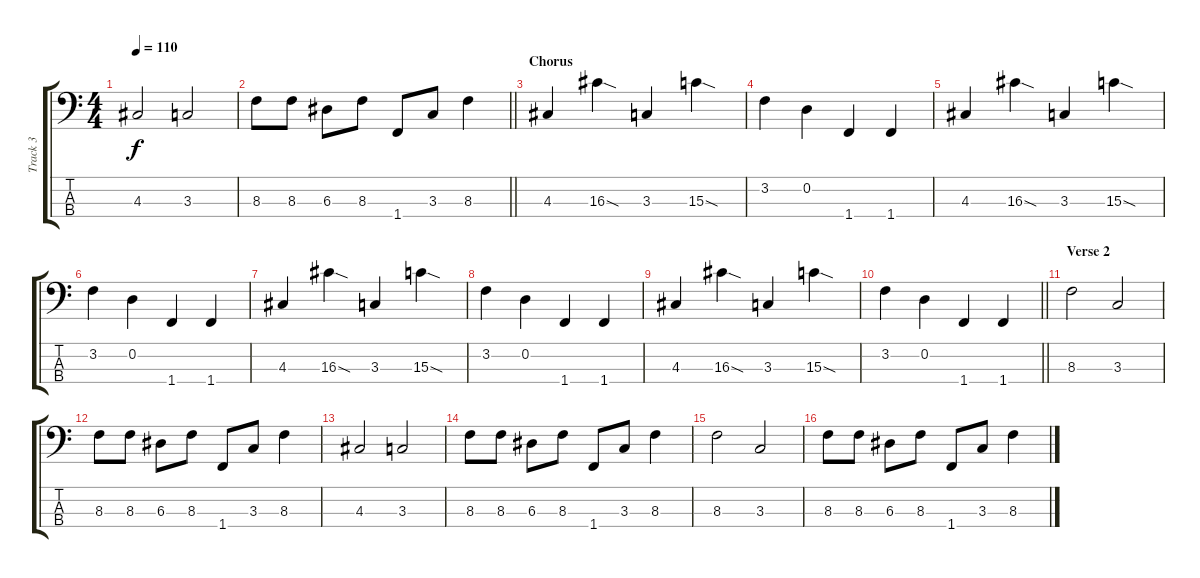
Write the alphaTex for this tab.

\track ("Track 3" "Track 3") {instrument electricbassfinger}
\staff {score tabs}
\tuning (G2 D2 A1 E1) {hide}
\ts (4 4)
\tempo 110
\clef f4
\ks c
4.3.2{dy f} 3.3.2 |
\barLineRight lightlight
8.3.8 8.3.8 6.3.8 8.3.8 1.4.8 3.3.8 8.3.4 |
\section ("" "Chorus")
4.3.4 16.3{sod}.4 3.3.4 15.3{sod}.4 |
3.2.4 0.2.4 1.4.4 1.4.4 |
4.3.4 16.3{sod}.4 3.3.4 15.3{sod}.4 |
3.2.4 0.2.4 1.4.4 1.4.4 |
4.3.4 16.3{sod}.4 3.3.4 15.3{sod}.4 |
3.2.4 0.2.4 1.4.4 1.4.4 |
4.3.4 16.3{sod}.4 3.3.4 15.3{sod}.4 |
\barLineRight lightlight
3.2.4 0.2.4 1.4.4 1.4.4 |
\section ("" "Verse 2")
8.3.2 3.3.2 |
8.3.8 8.3.8 6.3.8 8.3.8 1.4.8 3.3.8 8.3.4 |
4.3.2 3.3.2 |
8.3.8 8.3.8 6.3.8 8.3.8 1.4.8 3.3.8 8.3.4 |
8.3.2 3.3.2 |
8.3.8 8.3.8 6.3.8 8.3.8 1.4.8 3.3.8 8.3.4
